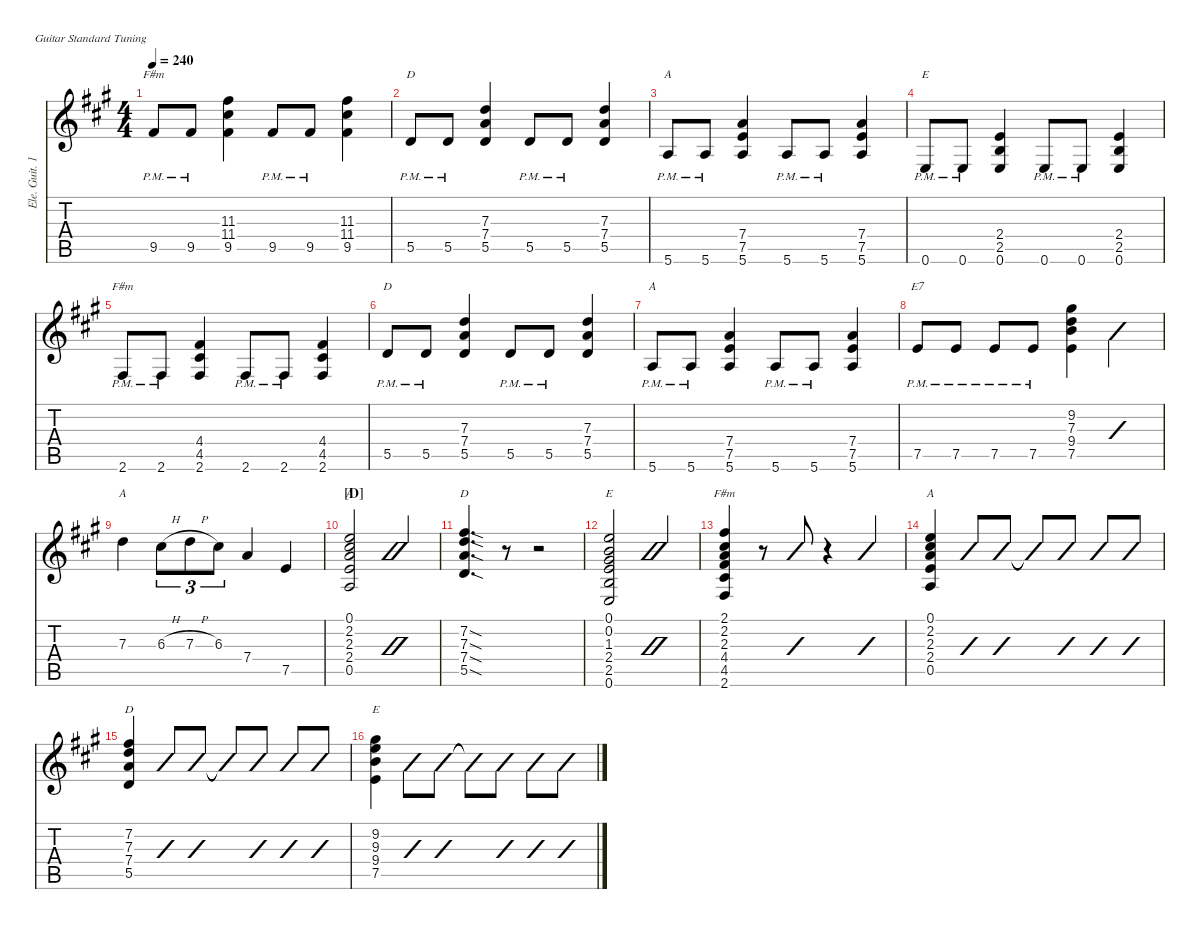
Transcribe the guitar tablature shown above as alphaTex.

\defaultSystemsLayout 4
\hideDynamics
\bracketExtendMode nobrackets
\otherSystemsTrackNameOrientation horizontal
\track ("Ele. Guit. 1" "Ele. Guit. 1") {defaultSystemsLayout 4 instrument distortionguitar}
\staff {score tabs}
\tuning (E4 B3 G3 D3 A2 E2)
\chord ("F#m" x x x x x 2) {showdiagram false showfingering false}
\chord ("D" x x x x 5 x) {showdiagram false showfingering false}
\chord ("F#m" x x x x 9 x) {firstfret 9 showdiagram false showfingering false}
\chord ("A" x x x x x 5) {showdiagram false showfingering false}
\chord ("D" x x 7 7 5 x) {firstfret 5 showdiagram false showfingering false}
\chord ("E" x x x x x 0) {showdiagram false showfingering false}
\chord ("E7" x x x x 7 x) {firstfret 7 showdiagram false showfingering false}
\chord ("A" x x 7 x x x) {firstfret 7 showdiagram false showfingering false}
\chord ("A" x 2 2 2 4 x) {showdiagram false showfingering false barre (2 2)}
\chord ("E" x x x 2 2 0) {showdiagram false showfingering false barre 2}
\chord ("F#m" x x 2 4 4 2) {showdiagram false showfingering false barre 2}
\chord ("D" x 7 7 7 5 x) {firstfret 5 showdiagram false showfingering false}
\chord ("E" x 9 9 9 7 x) {firstfret 7 showdiagram false showfingering false}
\ts (4 4)
\tempo 240
\clef g2
\scale
0.938053
\ks a
9.5{pm acc #}.8{ch "F#m" dy f beam Up} 9.5{pm acc #}.8{beam Up} (9.5{acc #} 11.4{acc #} 11.3{acc #}).4{beam Down} 9.5{pm acc #}.8{beam Up} 9.5{pm acc #}.8{beam Up} (9.5{acc #} 11.4{acc #} 11.3{acc #}).4{beam Down} |
\scale
1.18584 5.5{pm acc forcenatural}.8{ch "D" beam Up} 5.5{pm acc forcenatural}.8{beam Up} (5.5{acc forcenatural} 7.4{acc forcenatural} 7.3{acc forcenatural}).4{beam Up} 5.5{pm acc forcenatural}.8{beam Up} 5.5{pm acc forcenatural}.8{beam Up} (5.5{acc forcenatural} 7.4{acc forcenatural} 7.3{acc forcenatural}).4{beam Up} |
\scale
0.938053 5.6{pm acc forcenatural}.8{ch "A" beam Up} 5.6{pm acc forcenatural}.8{beam Up} (5.6{acc forcenatural} 7.5{acc forcenatural} 7.4{acc forcenatural}).4{beam Up} 5.6{pm acc forcenatural}.8{beam Up} 5.6{pm acc forcenatural}.8{beam Up} (5.6{acc forcenatural} 7.5{acc forcenatural} 7.4{acc forcenatural}).4{beam Up} |
\scale
0.938053 0.6{pm acc forcenatural}.8{ch "E" beam Up} 0.6{pm acc forcenatural}.8{beam Up} (0.6{acc forcenatural} 2.5{acc forcenatural} 2.4{acc forcenatural}).4{beam Up} 0.6{pm acc forcenatural}.8{beam Up} 0.6{pm acc forcenatural}.8{beam Up} (0.6{acc forcenatural} 2.5{acc forcenatural} 2.4{acc forcenatural}).4{beam Up} |
\scale
0.938053 2.6{pm acc #}.8{ch "F#m" beam Up} 2.6{pm acc #}.8{beam Up} (2.6{acc #} 4.5{acc #} 4.4{acc #}).4{beam Up} 2.6{pm acc #}.8{beam Up} 2.6{pm acc #}.8{beam Up} (2.6{acc #} 4.5{acc #} 4.4{acc #}).4{beam Up} |
\scale
1.18584 5.5{pm acc forcenatural}.8{ch "D" beam Up} 5.5{pm acc forcenatural}.8{beam Up} (5.5{acc forcenatural} 7.4{acc forcenatural} 7.3{acc forcenatural}).4{beam Up} 5.5{pm acc forcenatural}.8{beam Up} 5.5{pm acc forcenatural}.8{beam Up} (5.5{acc forcenatural} 7.4{acc forcenatural} 7.3{acc forcenatural}).4{beam Up} |
\scale
0.938053 5.6{pm acc forcenatural}.8{ch "A" beam Up} 5.6{pm acc forcenatural}.8{beam Up} (5.6{acc forcenatural} 7.5{acc forcenatural} 7.4{acc forcenatural}).4{beam Up} 5.6{pm acc forcenatural}.8{beam Up} 5.6{pm acc forcenatural}.8{beam Up} (5.6{acc forcenatural} 7.5{acc forcenatural} 7.4{acc forcenatural}).4{beam Up} |
\scale
0.938053 7.5{pm acc forcenatural}.8{ch "E7" beam Up} 7.5{pm acc forcenatural}.8{beam Up} 7.5{pm acc forcenatural}.8{beam Up} 7.5{pm acc forcenatural}.8{beam Up} (7.5{acc forcenatural} 9.4{acc forcenatural} 7.3{acc forcenatural} 9.2{acc #}).4{beam Down} (9.4{acc forcenatural} 7.5{acc forcenatural} 7.3{acc forcenatural} 9.2{acc #}).4{slashed beam Down} |
\scale
0.938053 7.3{acc forcenatural}.4{ch "A" beam Down} 6.3{h acc #}.8{tu (3 2) beam Down} 7.3{h acc forcenatural}.8{tu (3 2) beam Down} 6.3{acc #}.8{tu (3 2) beam Down} 7.4{acc forcenatural}.4{beam Up} 7.5{acc forcenatural}.4{beam Up} |
\section ("D" "")
\scale
1.18584 (0.5{acc forcenatural} 2.4{acc forcenatural} 2.3{acc forcenatural} 2.2{acc #} 0.1{acc forcenatural}).2{ch "A" beam Up} (0.5{acc forcenatural} 2.4{acc forcenatural} 2.3{acc forcenatural} 2.2{acc #} 0.1{acc forcenatural}).2{slashed beam Up} |
\scale
0.938053 (7.4{sod acc forcenatural} 7.3{sod acc forcenatural} 5.5{sod acc forcenatural} 7.2{sod acc #}).4{d ch "D" beam Up} r.8{beam Up} r.2{beam Up} |
\scale
0.938053 (0.6{acc forcenatural} 2.5{acc forcenatural} 2.4{acc forcenatural} 1.3{acc #} 0.2{acc forcenatural} 0.1{acc forcenatural}).2{ch "E" beam Up} (0.6{acc forcenatural} 2.5{acc forcenatural} 2.4{acc forcenatural} 0.2{acc forcenatural} 1.3{acc #} 0.1{acc forcenatural}).2{slashed beam Up} |
\scale
0.938053 (2.6{acc #} 4.5{acc #} 4.4{acc #} 2.3{acc forcenatural} 2.2{acc #} 2.1{acc #}).4{ch "F#m" beam Up} r.8{beam Up} (2.6{acc #} 4.5{acc #} 4.4{acc #} 2.2{acc #} 2.3{acc forcenatural} 2.1{acc #}).8{slashed beam Up} r.4{slashed beam Up} (4.4{acc #} 4.5{acc #} 2.6{acc #} 2.3{acc forcenatural} 2.2{acc #} 2.1{acc #}).4{slashed beam Up} |
\scale
1.18584 (0.5{acc forcenatural} 2.4{acc forcenatural} 2.3{acc forcenatural} 2.2{acc #} 0.1{acc forcenatural}).4{ch "A" beam Up} (0.5{acc forcenatural} 2.4{acc forcenatural} 2.3{acc forcenatural} 2.2{acc #} 0.1{acc forcenatural}).8{slashed beam Up} (0.5{acc forcenatural} 2.4{acc forcenatural} 2.3{acc forcenatural} 2.2{acc #} 0.1{acc forcenatural}).8{slashed beam Up} (0.5{t acc forcenatural} 2.4{t acc forcenatural} 2.3{t acc forcenatural} 2.2{t acc #} 0.1{t acc forcenatural}).8{slashed beam Up} (0.5{acc forcenatural} 2.4{acc forcenatural} 2.3{acc forcenatural} 2.2{acc #} 0.1{acc forcenatural}).8{slashed beam Up} (0.5{acc forcenatural} 2.4{acc forcenatural} 2.3{acc forcenatural} 2.2{acc #} 0.1{acc forcenatural}).8{slashed beam Up} (0.5{acc forcenatural} 2.4{acc forcenatural} 2.3{acc forcenatural} 2.2{acc #} 0.1{acc forcenatural}).8{slashed beam Up} |
\scale
0.938053 (5.5{acc forcenatural} 7.4{acc forcenatural} 7.3{acc forcenatural} 7.2{acc #}).4{ch "D" beam Up} (5.5{acc forcenatural} 7.4{acc forcenatural} 7.3{acc forcenatural} 7.2{acc #}).8{slashed beam Up} (5.5{acc forcenatural} 7.4{acc forcenatural} 7.3{acc forcenatural} 7.2{acc #}).8{slashed beam Up} (5.5{t acc forcenatural} 7.4{t acc forcenatural} 7.3{t acc forcenatural} 7.2{t acc #}).8{slashed beam Up} (5.5{acc forcenatural} 7.4{acc forcenatural} 7.3{acc forcenatural} 7.2{acc #}).8{slashed beam Up} (5.5{acc forcenatural} 7.4{acc forcenatural} 7.3{acc forcenatural} 7.2{acc #}).8{slashed beam Up} (5.5{acc forcenatural} 7.4{acc forcenatural} 7.3{acc forcenatural} 7.2{acc #}).8{slashed beam Up} |
\scale
0.938053 (7.5{acc forcenatural} 9.4{acc forcenatural} 9.3{acc forcenatural} 9.2{acc #}).4{ch "E" beam Down} (7.5{acc forcenatural} 9.4{acc forcenatural} 9.3{acc forcenatural} 9.2{acc #}).8{slashed beam Down} (7.5{acc forcenatural} 9.4{acc forcenatural} 9.3{acc forcenatural} 9.2{acc #}).8{slashed beam Down} (7.5{t acc forcenatural} 9.4{t acc forcenatural} 9.3{t acc forcenatural} 9.2{t acc #}).8{slashed beam Down} (7.5{acc forcenatural} 9.4{acc forcenatural} 9.3{acc forcenatural} 9.2{acc #}).8{slashed beam Down} (7.5{acc forcenatural} 9.4{acc forcenatural} 9.3{acc forcenatural} 9.2{acc #}).8{slashed beam Down} (7.5{acc forcenatural} 9.4{acc forcenatural} 9.3{acc forcenatural} 9.2{acc #}).8{slashed beam Down}
